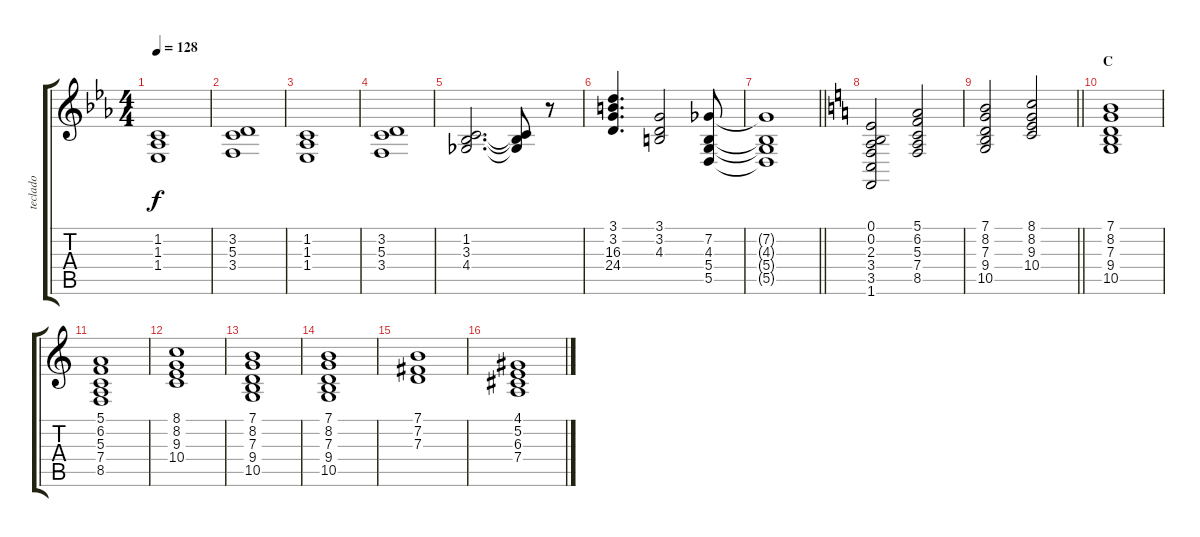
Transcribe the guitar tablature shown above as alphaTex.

\track ("teclado" "teclado") {instrument pad2warm}
\staff {score tabs}
\tuning (E4 B3 G3 D3 A2 E2) {hide}
\ts (4 4)
\tempo 128
\clef g2
\ks eb
(1.2 1.3 1.4).1{dy f} |
(3.2 5.3 3.4).1 |
(1.2 1.3 1.4).1 |
(3.2 5.3 3.4).1 |
(1.2 3.3 4.4).2{d} (1.2{t} 3.3{t} 4.4{t}).8 r.8 |
(3.1 3.2 16.3 24.4).4{d} (3.1 3.2 4.3).2 (7.2 4.3 5.4 5.5).8 |
\barLineRight lightlight
(7.2{t} 4.3{t} 5.4{t} 5.5{t}).1 |
\section ("" "")
\ks c
(0.1 0.2 2.3 3.4 3.5 1.6).2 (5.1 6.2 5.3 7.4 8.5).2 |
\barLineRight lightlight
(7.1 8.2 7.3 9.4 10.5).2 (8.1 8.2 9.3 10.4).2 |
\section ("" "C")
(7.1 8.2 7.3 9.4 10.5).1 |
(5.1 6.2 5.3 7.4 8.5).1 |
(8.1 8.2 9.3 10.4).1 |
(7.1 8.2 7.3 9.4 10.5).1 |
(7.1 8.2 7.3 9.4 10.5).1 |
(7.1 7.2 7.3).1 |
(4.1 5.2 6.3 7.4).1
